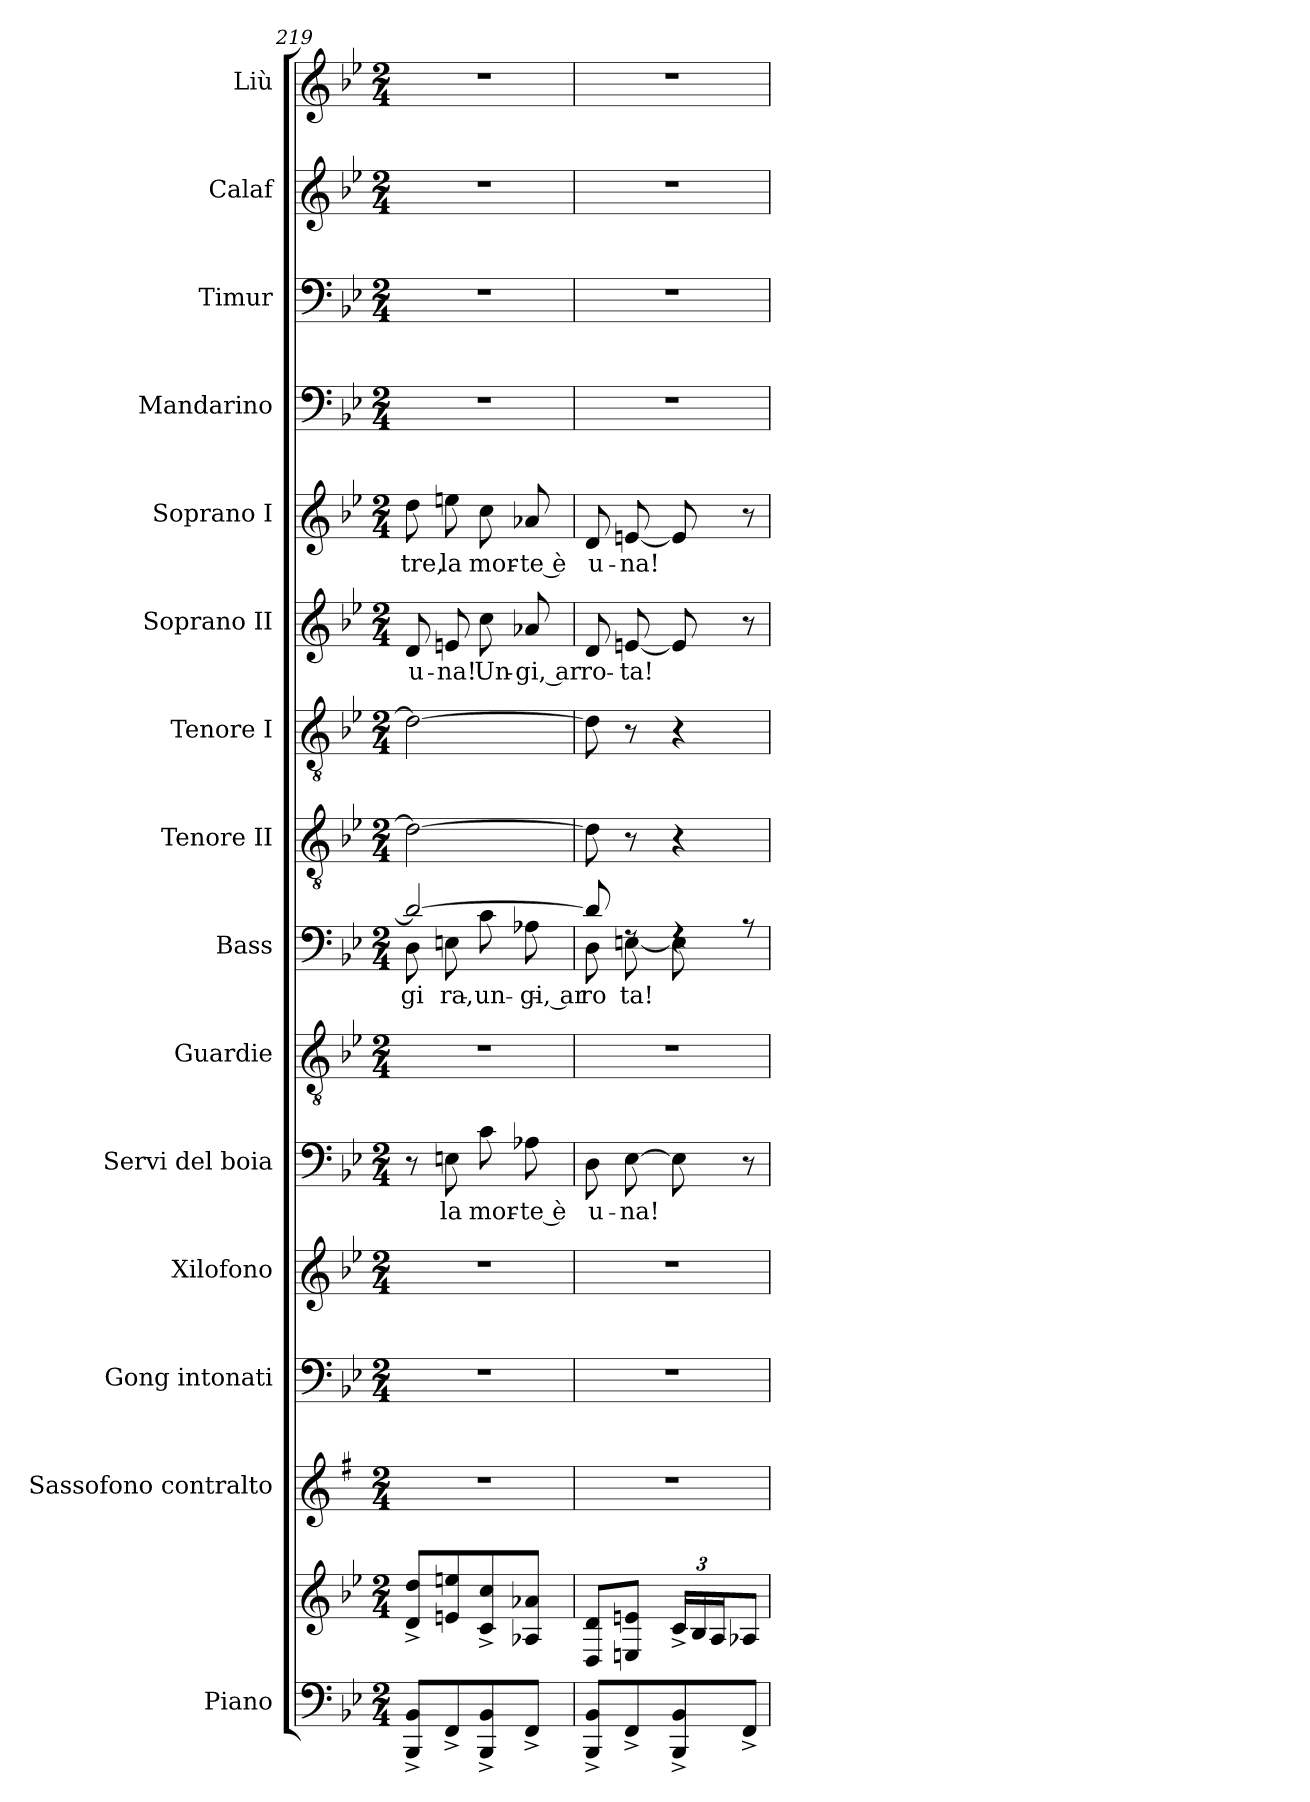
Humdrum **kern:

**kern	**kern	**kern	**kern	**kern	**kern	**text	**kern	**kern	**text	**kern	**kern	**kern	**text	**kern	**text	**kern	**kern	**kern	**kern
*part15	*part15	*part14	*part13	*part12	*part11	*part11	*part10	*part9	*part9	*part8	*part7	*part6	*part6	*part5	*part5	*part4	*part3	*part2	*part1
*staff16	*staff15	*staff14	*staff13	*staff12	*staff11	*staff11	*staff10	*staff9	*staff9	*staff8	*staff7	*staff6	*staff6	*staff5	*staff5	*staff4	*staff3	*staff2	*staff1
*I"Piano	*	*I"Sassofono contralto	*I"Gong intonati	*I"Xilofono	*I"Servi del boia	*	*I"Guardie	*I"Bass	*	*I"Tenore II	*I"Tenore I	*I"Soprano II	*	*I"Soprano I	*	*I"Mandarino	*I"Timur	*I"Calaf	*I"Liù
*I'Pno.	*	*	*I'Gong int.	*I'Xil.	*I'Ser.B.	*	*I'G.	*I'B.	*	*I'T. II	*I'T. I	*I'S. II	*	*I'S. I	*	*I'M.	*I'T.	*I'C.	*I'L.
!!LO:PB:g=z
*clefF4	*clefG2	*clefG2	*clefF4	*clefG2	*clefF4	*	*clefGv2	*clefF4	*	*clefGv2	*clefGv2	*clefG2	*	*clefG2	*	*clefF4	*clefF4	*clefG2	*clefG2
*	*	*ITrd5c9	*	*ITrd-7c-12	*	*	*	*	*	*	*	*	*	*	*	*	*	*	*
*k[b-e-]	*k[b-e-]	*k[b-e-]	*k[b-e-]	*k[b-e-]	*k[b-e-]	*	*k[b-e-]	*k[b-e-]	*	*k[b-e-]	*k[b-e-]	*k[b-e-]	*	*k[b-e-]	*	*k[b-e-]	*k[b-e-]	*k[b-e-]	*k[b-e-]
*M2/4	*M2/4	*M2/4	*M2/4	*M2/4	*M2/4	*	*M2/4	*M2/4	*	*M2/4	*M2/4	*M2/4	*	*M2/4	*	*M2/4	*M2/4	*M2/4	*M2/4
=219	=219	=219	=219	=219	=219	=219	=219	=219	=219	=219	=219	=219	=219	=219	=219	=219	=219	=219	=219
*	*	*	*	*	*	*	*	*^	*	*	*	*	*	*	*	*	*	*	*
!	!	!	!	!	!	!	!	!	!	!LO:LY:b	!	!	!	!LO:LY:b	!	!LO:LY:b	!	!	!	!
8BBB-/^ 8BB-/^L	8d/^ 8dd/^L	2r	2r	2r	8r	.	2r	2d/_	8D\	gi-	2d\_	2d\_	8d/	u-	8dd\	tre,	2r	2r	2r	2r
!	!	!	!	!	!	!LO:LY:b	!	!	!	!LO:LY:b	!	!	!	!LO:LY:b	!	!LO:LY:b	!	!	!	!
8FF^/	8en/ 8een/	.	.	.	8En\	la	.	.	8En\	-ra,	.	.	8en/	-na!	8een\	la	.	.	.	.
!	!	!	!	!	!	!LO:LY:b	!	!	!	!LO:LY:b	!	!	!	!LO:LY:b	!	!LO:LY:b	!	!	!	!
8BBB-/^ 8BB-/^	8c/^ 8cc/^	.	.	.	8c\	mor-	.	.	8c\	un-	.	.	8cc\	Un-	8cc\	mor-	.	.	.	.
!	!	!	!	!	!	!LO:LY:b	!	!	!	!LO:LY:b	!	!	!	!LO:LY:b	!	!LO:LY:b	!	!	!	!
8FF^/J	8A-X/ 8a-X/J	.	.	.	8A-X\	-te è	.	.	8A-X\	-gi, ar	.	.	8a-X/	-gi, ar	8a-X/	-te è	.	.	.	.
=220	=220	=220	=220	=220	=220	=220	=220	=220	=220	=220	=220	=220	=220	=220	=220	=220	=220	=220	=220	=220
!	!	!	!	!	!	!LO:LY:b	!	!	!	!LO:LY:b	!	!	!	!LO:LY:b	!	!LO:LY:b	!	!	!	!
8BBB-/^ 8BB-/^L	8D/ 8d/L	2r	2r	2r	8D\	u-	2r	8d/]	8D\	-ro-	8d\]	8d\]	8d/	-ro-	8d/	u-	2r	2r	2r	2r
!	!	!	!	!	!	!LO:LY:b	!	!	!	!LO:LY:b	!	!	!	!LO:LY:b	!	!LO:LY:b	!	!	!	!
8FF^/	8En/ 8en/J	.	.	.	[8E-\	-na!	.	8rF	[8En\	-ta!	8r	8r	[8en/	-ta!	[8en/	-na!	.	.	.	.
*	*Xbrackettup	*	*	*	*	*	*	*	*	*	*	*	*	*	*	*	*	*	*	*
8BBB-/^ 8BB-/^	24c^/LL	.	.	.	8E-\]	.	.	4rF	8E\]	.	4r	4r	8e/]	.	8e/]	.	.	.	.	.
.	24B-/	.	.	.	.	.	.	.	.	.	.	.	.	.	.	.	.	.	.	.
.	24A/J	.	.	.	.	.	.	.	.	.	.	.	.	.	.	.	.	.	.	.
8FF^/J	8A-X/J	.	.	.	8r	.	.	.	8rA	.	.	.	8r	.	8r	.	.	.	.	.
*	*	*	*	*	*	*	*	*v	*v	*	*	*	*	*	*	*	*	*	*	*
=	=	=	=	=	=	=	=	=	=	=	=	=	=	=	=	=	=	=	=
*-	*-	*-	*-	*-	*-	*-	*-	*-	*-	*-	*-	*-	*-	*-	*-	*-	*-	*-	*-
